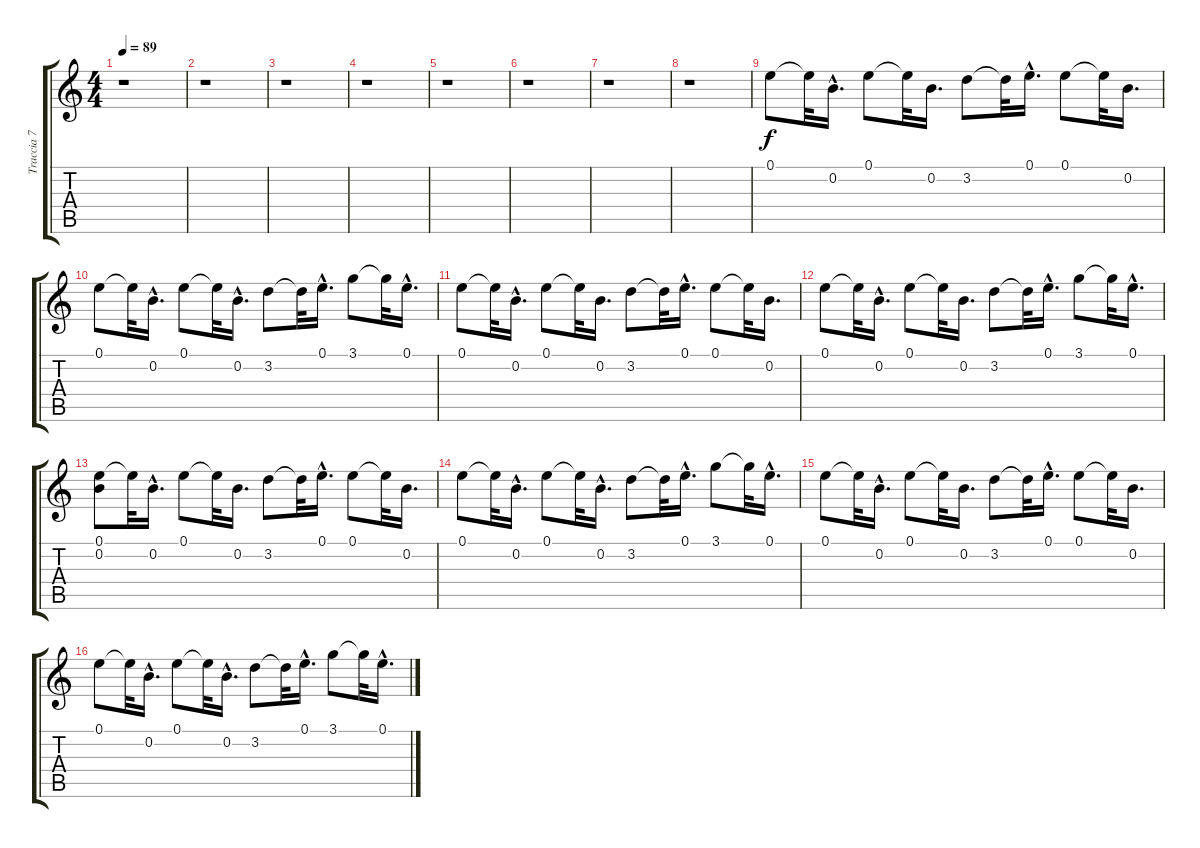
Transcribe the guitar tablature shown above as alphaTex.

\track ("Traccia 7" "Traccia 7") {instrument overdrivenguitar}
\staff {score tabs}
\tuning (E4 B3 G3 D3 A2 E2) {hide}
\ts (4 4)
\tempo 89
\clef g2
\ks c
r.1{dy f} |
r.1 |
r.1 |
r.1 |
r.1 |
r.1 |
r.1 |
r.1 |
0.1.8 0.1{t}.32 0.2{hac}.16{d} 0.1.8 0.1{t}.32 0.2.16{d} 3.2.8 3.2{t}.32 0.1{hac}.16{d} 0.1.8 0.1{t}.32 0.2.16{d} |
0.1.8 0.1{t}.32 0.2{hac}.16{d} 0.1.8 0.1{t}.32 0.2{hac}.16{d} 3.2.8 3.2{t}.32 0.1{hac}.16{d} 3.1.8 3.1{t}.32 0.1{hac}.16{d} |
0.1.8 0.1{t}.32 0.2{hac}.16{d} 0.1.8 0.1{t}.32 0.2.16{d} 3.2.8 3.2{t}.32 0.1{hac}.16{d} 0.1.8 0.1{t}.32 0.2.16{d} |
0.1.8 0.1{t}.32 0.2{hac}.16{d} 0.1.8 0.1{t}.32 0.2.16{d} 3.2.8 3.2{t}.32 0.1{hac}.16{d} 3.1.8 3.1{t}.32 0.1{hac}.16{d} |
(0.1 0.2).8 0.1{t}.32 0.2{hac}.16{d} 0.1.8 0.1{t}.32 0.2.16{d} 3.2.8 3.2{t}.32 0.1{hac}.16{d} 0.1.8 0.1{t}.32 0.2.16{d} |
0.1.8 0.1{t}.32 0.2{hac}.16{d} 0.1.8 0.1{t}.32 0.2{hac}.16{d} 3.2.8 3.2{t}.32 0.1{hac}.16{d} 3.1.8 3.1{t}.32 0.1{hac}.16{d} |
0.1.8 0.1{t}.32 0.2{hac}.16{d} 0.1.8 0.1{t}.32 0.2.16{d} 3.2.8 3.2{t}.32 0.1{hac}.16{d} 0.1.8 0.1{t}.32 0.2.16{d} |
0.1.8 0.1{t}.32 0.2{hac}.16{d} 0.1.8 0.1{t}.32 0.2{hac}.16{d} 3.2.8 3.2{t}.32 0.1{hac}.16{d} 3.1.8 3.1{t}.32 0.1{hac}.16{d}
